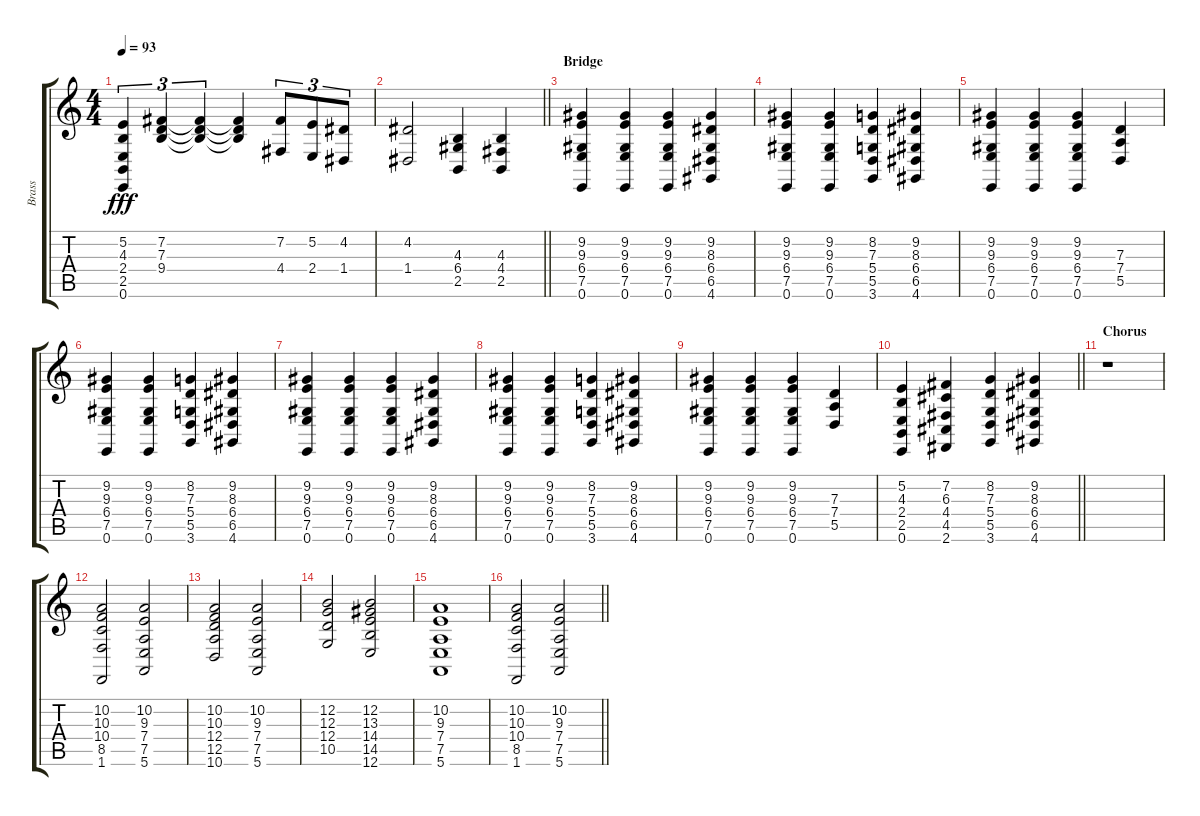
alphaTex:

\track ("Brass" "Brass") {instrument tuba}
\staff {score tabs}
\tuning (E4 B3 G3 D3 A2 E2) {hide}
\ts (4 4)
\tempo 93
\clef g2
\ks aminor
(5.2 4.3 2.4 2.5 0.6).4{tu (3 2) dy fff} (7.2 7.3 9.4).4{tu (3 2)} (7.2{t} 7.3{t} 9.4{t}).4{tu (3 2)} (7.2{t} 7.3{t} 9.4{t}).4 (7.2 4.4).8{tu (3 2)} (5.2 2.4).8{tu (3 2)} (4.2 1.4).8{tu (3 2)} |
\barLineRight lightlight
(4.2 1.4).2 (4.3 6.4 2.5).4 (4.3 4.4 2.5).4 |
\section ("" "Bridge")
\ks c
(9.2 9.3 6.4 7.5 0.6).4 (9.2 9.3 6.4 7.5 0.6).4 (9.2 9.3 6.4 7.5 0.6).4 (9.2 8.3 6.4 6.5 4.6).4 |
(9.2 9.3 6.4 7.5 0.6).4 (9.2 9.3 6.4 7.5 0.6).4 (8.2 7.3 5.4 5.5 3.6).4 (9.2 8.3 6.4 6.5 4.6).4 |
(9.2 9.3 6.4 7.5 0.6).4 (9.2 9.3 6.4 7.5 0.6).4 (9.2 9.3 6.4 7.5 0.6).4 (7.3 7.4 5.5).4 |
(9.2 9.3 6.4 7.5 0.6).4 (9.2 9.3 6.4 7.5 0.6).4 (8.2 7.3 5.4 5.5 3.6).4 (9.2 8.3 6.4 6.5 4.6).4 |
(9.2 9.3 6.4 7.5 0.6).4 (9.2 9.3 6.4 7.5 0.6).4 (9.2 9.3 6.4 7.5 0.6).4 (9.2 8.3 6.4 6.5 4.6).4 |
(9.2 9.3 6.4 7.5 0.6).4 (9.2 9.3 6.4 7.5 0.6).4 (8.2 7.3 5.4 5.5 3.6).4 (9.2 8.3 6.4 6.5 4.6).4 |
(9.2 9.3 6.4 7.5 0.6).4 (9.2 9.3 6.4 7.5 0.6).4 (9.2 9.3 6.4 7.5 0.6).4 (7.3 7.4 5.5).4 |
\barLineRight lightlight
(5.2 4.3 2.4 2.5 0.6).4 (7.2 6.3 4.4 4.5 2.6).4 (8.2 7.3 5.4 5.5 3.6).4 (9.2 8.3 6.4 6.5 4.6).4 |
\section ("" "Chorus")
r.1 |
(10.2 10.3 10.4 8.5 1.6).2 (10.2 9.3 7.4 7.5 5.6).2 |
(10.2 10.3 12.4 12.5 10.6).2 (10.2 9.3 7.4 7.5 5.6).2 |
(12.2 12.3 12.4 10.5).2 (12.2 13.3 14.4 14.5 12.6).2 |
(10.2 9.3 7.4 7.5 5.6).1 |
\barLineRight lightlight
(10.2 10.3 10.4 8.5 1.6).2 (10.2 9.3 7.4 7.5 5.6).2
